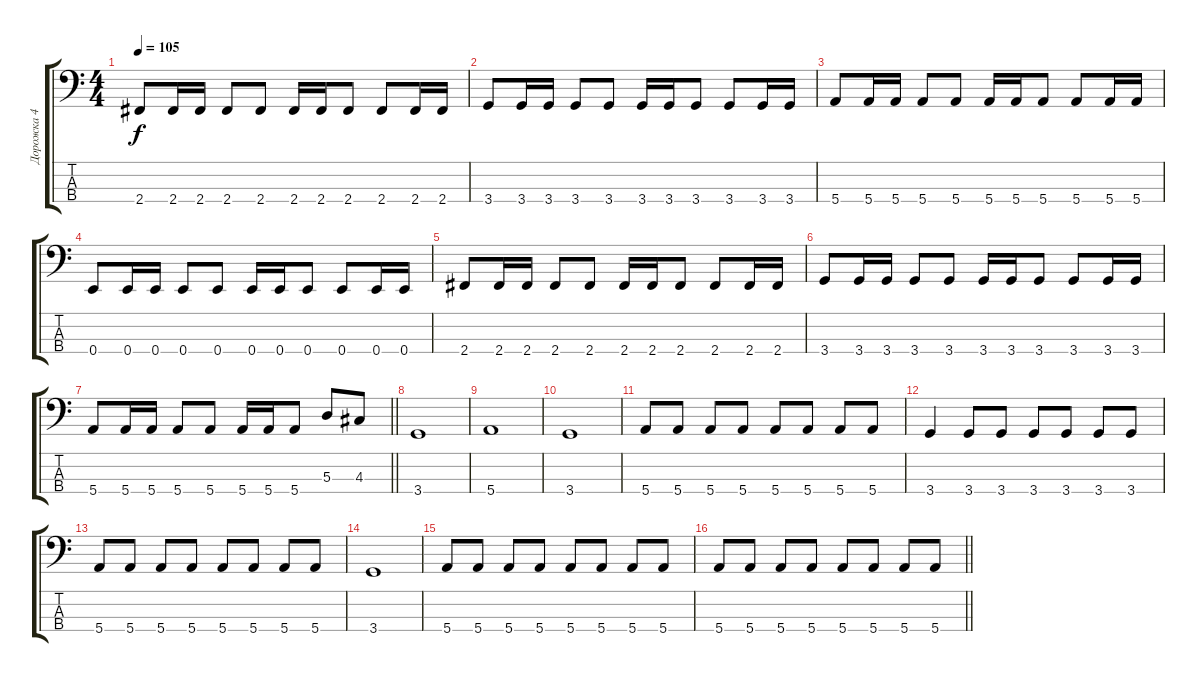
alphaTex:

\track ("Дорожка 4" "Дорожка 4") {instrument electricbassfinger}
\staff {score tabs}
\tuning (G2 D2 A1 E1) {hide}
\ts (4 4)
\tempo 105
\clef f4
\ks c
2.4.8{dy f} 2.4.16 2.4.16 2.4.8 2.4.8 2.4.16 2.4.16 2.4.8 2.4.8 2.4.16 2.4.16 |
3.4.8 3.4.16 3.4.16 3.4.8 3.4.8 3.4.16 3.4.16 3.4.8 3.4.8 3.4.16 3.4.16 |
5.4.8 5.4.16 5.4.16 5.4.8 5.4.8 5.4.16 5.4.16 5.4.8 5.4.8 5.4.16 5.4.16 |
0.4.8 0.4.16 0.4.16 0.4.8 0.4.8 0.4.16 0.4.16 0.4.8 0.4.8 0.4.16 0.4.16 |
2.4.8 2.4.16 2.4.16 2.4.8 2.4.8 2.4.16 2.4.16 2.4.8 2.4.8 2.4.16 2.4.16 |
3.4.8 3.4.16 3.4.16 3.4.8 3.4.8 3.4.16 3.4.16 3.4.8 3.4.8 3.4.16 3.4.16 |
\barLineRight lightlight
5.4.8 5.4.16 5.4.16 5.4.8 5.4.8 5.4.16 5.4.16 5.4.8 5.3.8 4.3.8 |
\section ("" "")
3.4.1 |
5.4.1 |
3.4.1 |
5.4.8 5.4.8 5.4.8 5.4.8 5.4.8 5.4.8 5.4.8 5.4.8 |
3.4.4 3.4.8 3.4.8 3.4.8 3.4.8 3.4.8 3.4.8 |
5.4.8 5.4.8 5.4.8 5.4.8 5.4.8 5.4.8 5.4.8 5.4.8 |
3.4.1 |
5.4.8 5.4.8 5.4.8 5.4.8 5.4.8 5.4.8 5.4.8 5.4.8 |
\barLineRight lightlight
5.4.8 5.4.8 5.4.8 5.4.8 5.4.8 5.4.8 5.4.8 5.4.8
